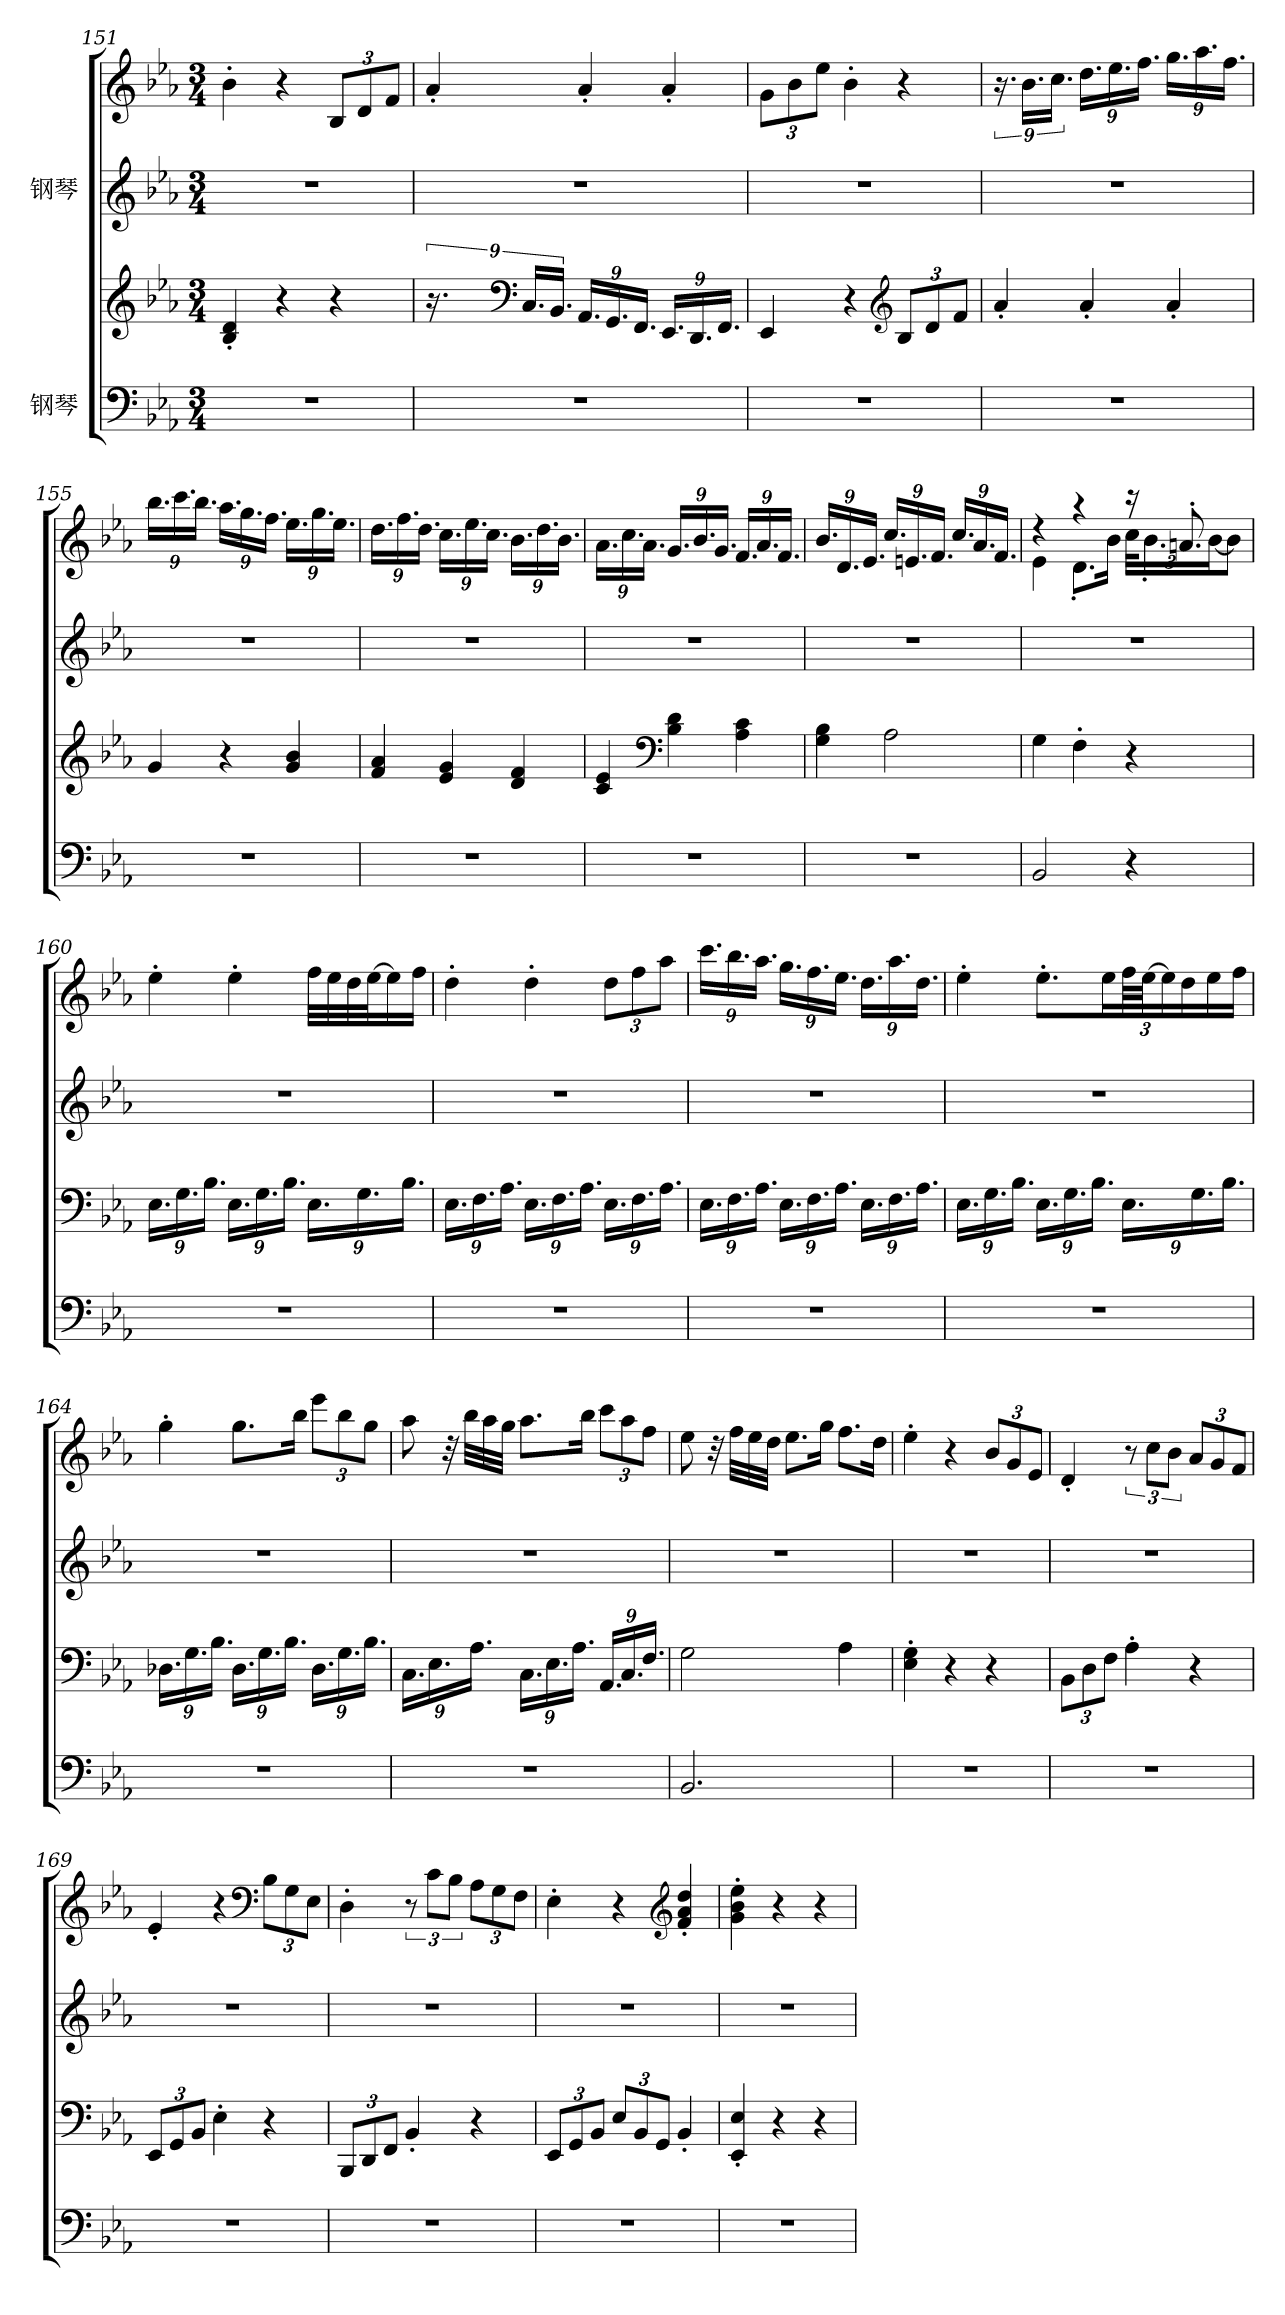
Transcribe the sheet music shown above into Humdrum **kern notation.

**kern	**kern	**kern	**kern
*part2	*part2	*part1	*part1
*staff4	*staff3	*staff2	*staff1
*I"钢琴	*	*I"钢琴	*
*clefF4	*clefG2	*clefG2	*clefG2
*k[b-e-a-]	*k[b-e-a-]	*k[b-e-a-]	*k[b-e-a-]
*M3/4	*M3/4	*M3/4	*M3/4
=151	=151	=151	=151
2.r	4B-/' 4d/'	2.r	4b-'\
.	4r	.	4r
*	*	*	*Xbrackettup
.	4r	.	12B-/L
.	.	.	12d/
.	.	.	12f/J
!!LO:PB:g=z
=152	=152	=152	=152
2.r	18.r	2.r	4a-'/
*	*clefF4	*	*
.	18.C/LL	.	.
.	18.BB-/JJ	.	.
.	18.AA-/LL	.	4a-'/
.	18.GG/	.	.
.	18.FF/JJ	.	.
.	18.EE-/LL	.	4a-'/
.	18.DD/	.	.
.	18.FF/JJ	.	.
=153	=153	=153	=153
2.r	4EE-/	2.r	12g\L
.	.	.	12b-\
.	.	.	12ee-\J
.	4r	.	4b-'\
*	*clefG2	*	*
*	*Xbrackettup	*	*
.	12B-/L	.	4r
.	12d/	.	.
.	12f/J	.	.
=154	=154	=154	=154
*	*	*	*brackettup
2.r	4a-'/	2.r	18.r
.	.	.	18.b-\LL
.	.	.	18.cc\JJ
.	4a-'/	.	18.dd\LL
.	.	.	18.ee-\
.	.	.	18.ff\JJ
.	4a-'/	.	18.gg\LL
.	.	.	18.aa-\
.	.	.	18.ff\JJ
!!LO:LB:g=z
=155	=155	=155	=155
*	*	*	*Xbrackettup
2.r	4g/	2.r	18.bb-\LL
.	.	.	18.ccc\
.	.	.	18.bb-\JJ
.	4r	.	18.aa-\LL
.	.	.	18.gg\
.	.	.	18.ff\JJ
.	4g/ 4b-/	.	18.ee-\LL
.	.	.	18.gg\
.	.	.	18.ee-\JJ
=156	=156	=156	=156
2.r	4f/ 4a-/	2.r	18.dd\LL
.	.	.	18.ff\
.	.	.	18.dd\JJ
.	4e-/ 4g/	.	18.cc\LL
.	.	.	18.ee-\
.	.	.	18.cc\JJ
.	4d/ 4f/	.	18.b-\LL
.	.	.	18.dd\
.	.	.	18.b-\JJ
=157	=157	=157	=157
2.r	4c/ 4e-/	2.r	18.a-\LL
.	.	.	18.cc\
.	.	.	18.a-\JJ
*	*clefF4	*	*
.	4B-\ 4d\	.	18.g/LL
.	.	.	18.b-/
.	.	.	18.g/JJ
.	4A-\ 4c\	.	18.f/LL
.	.	.	18.a-/
.	.	.	18.f/JJ
!!LO:LB:g=z
=158	=158	=158	=158
2.r	4G\ 4B-\	2.r	18.b-/LL
.	.	.	18.d/
.	.	.	18.e-/JJ
.	2A-\	.	18.cc/LL
.	.	.	18.en/
.	.	.	18.f/JJ
.	.	.	18.cc/LL
.	.	.	18.a-/
.	.	.	18.f/JJ
=159	=159	=159	=159
*	*	*	*^
2BB-/	4G\	2.r	4r	4e-\
.	4F'\	.	4r	8.d'\L
.	.	.	.	16b-\Jk
4r	4r	.	16r	48cc\KLL
.	.	.	.	24.b-'\
.	.	.	8.an'/	.
.	.	.	.	[24b-\J
.	.	.	.	8b-\J]
*	*	*	*v	*v
=160	=160	=160	=160
2.r	18.E-\LL	2.r	4ee-'\
.	18.G\	.	.
.	18.B-\JJ	.	.
.	18.E-\LL	.	4ee-'\
.	18.G\	.	.
.	18.B-\JJ	.	.
.	18.E-\LL	.	32ff\LLL
.	.	.	32ee-\
.	.	.	32dd\
.	18.G\	.	.
.	.	.	[32ee-\J
.	.	.	16ee-\]
.	18.B-\JJ	.	.
.	.	.	16ff\JJ
!!LO:PB:g=z
=161	=161	=161	=161
2.r	18.E-\LL	2.r	4dd'\
.	18.F\	.	.
.	18.A-\JJ	.	.
.	18.E-\LL	.	4dd'\
.	18.F\	.	.
.	18.A-\JJ	.	.
.	18.E-\LL	.	12dd\L
.	18.F\	.	12ff\
.	18.A-\JJ	.	12aa-\J
=162	=162	=162	=162
2.r	18.E-\LL	2.r	18.ccc\LL
.	18.F\	.	18.bb-\
.	18.A-\JJ	.	18.aa-\JJ
.	18.E-\LL	.	18.gg\LL
.	18.F\	.	18.ff\
.	18.A-\JJ	.	18.ee-\JJ
.	18.E-\LL	.	18.dd\LL
.	18.F\	.	18.aa-\
.	18.A-\JJ	.	18.dd\JJ
=163	=163	=163	=163
2.r	18.E-\LL	2.r	4ee-'\
.	18.G\	.	.
.	18.B-\JJ	.	.
.	18.E-\LL	.	8.ee-'\L
.	18.G\	.	.
.	18.B-\JJ	.	.
.	.	.	16ee-\L
.	18.E-\LL	.	96ff\LL
.	.	.	[96ee-\JJ
.	.	.	24ee-\]
.	.	.	16dd\
.	18.G\	.	.
.	.	.	16ee-\
.	18.B-\JJ	.	.
.	.	.	16ff\JJ
!!LO:LB:g=z
=164	=164	=164	=164
2.r	18.D-X\LL	2.r	4gg'\
.	18.G\	.	.
.	18.B-\JJ	.	.
.	18.D-\LL	.	8.gg\L
.	18.G\	.	.
.	18.B-\JJ	.	.
.	.	.	16bb-\Jk
.	18.D-\LL	.	12eee-\L
.	18.G\	.	12bb-\
.	18.B-\JJ	.	12gg\J
=165	=165	=165	=165
2.r	18.C\LL	2.r	8aa-\
.	18.E-\	.	.
.	.	.	32r
.	.	.	32bb-\LLL
.	18.A-\JJ	.	.
.	.	.	32aa-\
.	.	.	32gg\JJJ
.	18.C\LL	.	8.aa-\L
.	18.E-\	.	.
.	18.A-\JJ	.	.
.	.	.	16bb-\Jk
.	18.AA-/LL	.	12ccc\L
.	18.C/	.	12aa-\
.	18.F/JJ	.	12ff\J
=166	=166	=166	=166
2.BB-/	2G\	2.r	8ee-\
.	.	.	32r
.	.	.	32ff\LLL
.	.	.	32ee-\
.	.	.	32dd\JJJ
.	.	.	8.ee-\L
.	.	.	16gg\Jk
.	4A-\	.	8.ff\L
.	.	.	16dd\Jk
!!LO:LB:g=z
=167	=167	=167	=167
2.r	4E-\' 4G\'	2.r	4ee-'\
.	4r	.	4r
.	4r	.	12b-/L
.	.	.	12g/
.	.	.	12e-/J
=168	=168	=168	=168
2.r	12BB-\L	2.r	4d'/
.	12D\	.	.
.	12F\J	.	.
*	*	*	*brackettup
.	4A-'\	.	12r
.	.	.	12cc\L
.	.	.	12b-\J
*	*	*	*Xbrackettup
.	4r	.	12a-/L
.	.	.	12g/
.	.	.	12f/J
=169	=169	=169	=169
2.r	12EE-/L	2.r	4e-'/
.	12GG/	.	.
.	12BB-/J	.	.
.	4E-'\	.	4r
*	*	*	*clefF4
.	4r	.	12B-\L
.	.	.	12G\
.	.	.	12E-\J
=170	=170	=170	=170
2.r	12BBB-/L	2.r	4D'\
.	12DD/	.	.
.	12FF/J	.	.
*	*	*	*brackettup
.	4BB-'/	.	12r
.	.	.	12c\L
.	.	.	12B-\J
*	*	*	*Xbrackettup
.	4r	.	12A-\L
.	.	.	12G\
.	.	.	12F\J
!!LO:PB:g=z
=171	=171	=171	=171
2.r	12EE-/L	2.r	4E-'\
.	12GG/	.	.
.	12BB-/J	.	.
.	12E-/L	.	4r
.	12BB-/	.	.
.	12GG/J	.	.
*	*	*	*clefG2
.	4BB-'/	.	4f/' 4a-/' 4dd/'
=172	=172	=172	=172
2.r	4EE-/' 4E-/'	2.r	4g\' 4b-\' 4ee-\'
.	4r	.	4r
.	4r	.	4r
=	=	=	=
*-	*-	*-	*-
